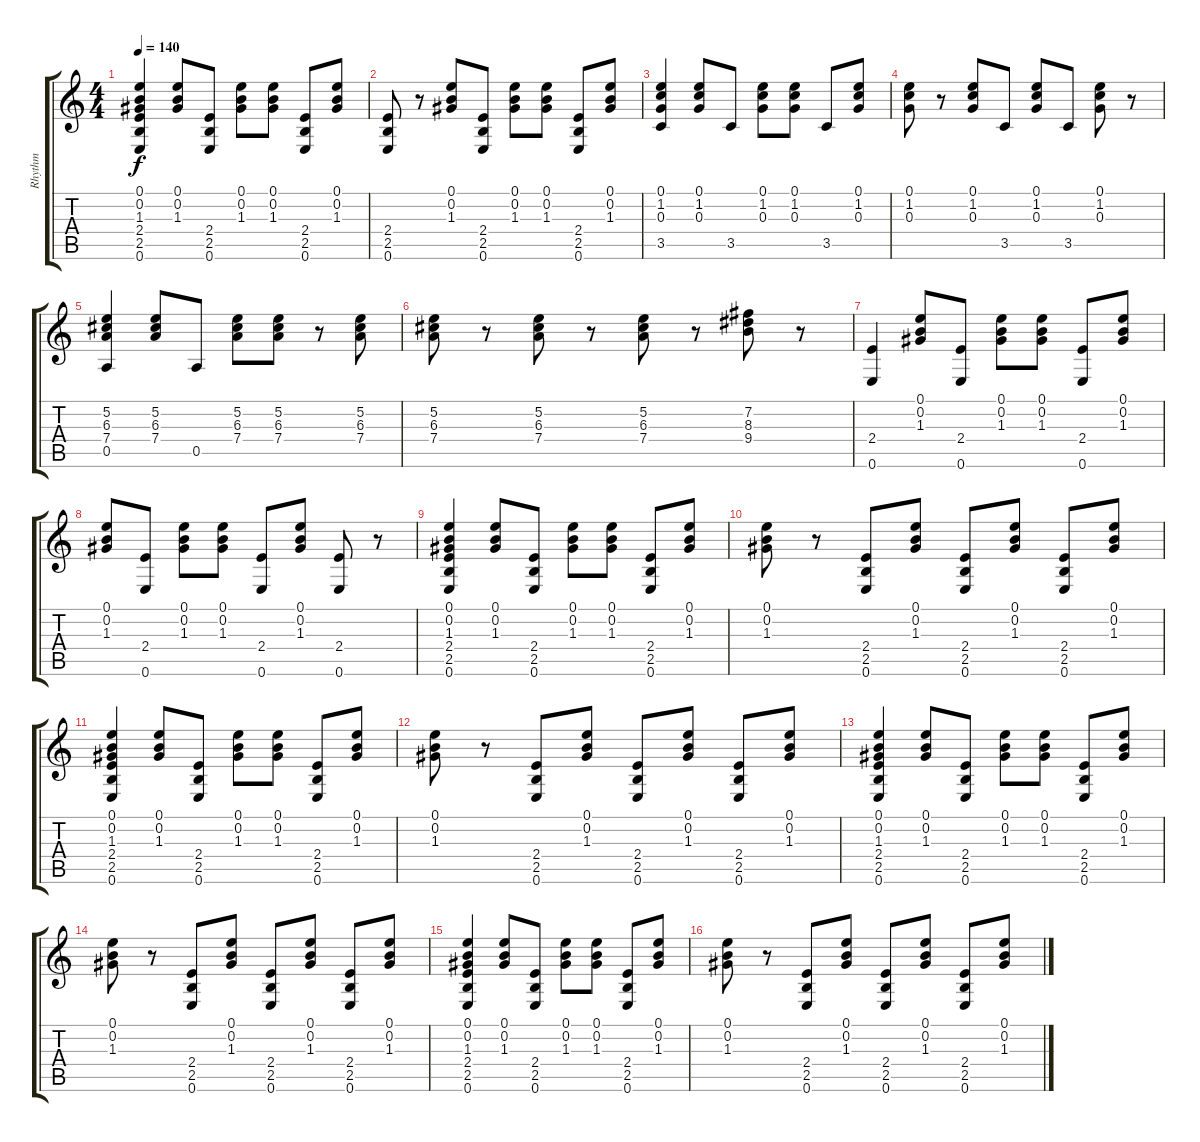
\track ("Rhythm" "Rhythm") {instrument acousticguitarsteel}
\staff {score tabs}
\tuning (E4 B3 G3 D3 A2 E2) {hide}
\ts (4 4)
\tempo 140
\clef g2
\ks c
(0.1 0.2 1.3 2.4 2.5 0.6).4{dy f} (0.1 0.2 1.3).8 (2.4 2.5 0.6).8 (0.1 0.2 1.3).8 (0.1 0.2 1.3).8 (2.4 2.5 0.6).8 (0.1 0.2 1.3).8 |
(2.4 2.5 0.6).8 r.8 (0.1 0.2 1.3).8 (2.4 2.5 0.6).8 (0.1 0.2 1.3).8 (0.1 0.2 1.3).8 (2.4 2.5 0.6).8 (0.1 0.2 1.3).8 |
(0.1 1.2 0.3 3.5).4 (0.1 1.2 0.3).8 3.5.8 (0.1 1.2 0.3).8 (0.1 1.2 0.3).8 3.5.8 (0.1 1.2 0.3).8 |
(0.1 1.2 0.3).8 r.8 (0.1 1.2 0.3).8 3.5.8 (0.1 1.2 0.3).8 3.5.8 (0.1 1.2 0.3).8 r.8 |
(5.2 6.3 7.4 0.5).4 (5.2 6.3 7.4).8 0.5.8 (5.2 6.3 7.4).8 (5.2 6.3 7.4).8 r.8 (5.2 6.3 7.4).8 |
(5.2 6.3 7.4).8 r.8 (5.2 6.3 7.4).8 r.8 (5.2 6.3 7.4).8 r.8 (7.2 8.3 9.4).8 r.8 |
(2.4 0.6).4 (0.1 0.2 1.3).8 (2.4 0.6).8 (0.1 0.2 1.3).8 (0.1 0.2 1.3).8 (2.4 0.6).8 (0.1 0.2 1.3).8 |
(0.1 0.2 1.3).8 (2.4 0.6).8 (0.1 0.2 1.3).8 (0.1 0.2 1.3).8 (2.4 0.6).8 (0.1 0.2 1.3).8 (2.4 0.6).8 r.8 |
(0.1 0.2 1.3 2.4 2.5 0.6).4 (0.1 0.2 1.3).8 (2.4 2.5 0.6).8 (0.1 0.2 1.3).8 (0.1 0.2 1.3).8 (2.4 2.5 0.6).8 (0.1 0.2 1.3).8 |
(0.1 0.2 1.3).8 r.8 (2.4 2.5 0.6).8 (0.1 0.2 1.3).8 (2.4 2.5 0.6).8 (0.1 0.2 1.3).8 (2.4 2.5 0.6).8 (0.1 0.2 1.3).8 |
(0.1 0.2 1.3 2.4 2.5 0.6).4 (0.1 0.2 1.3).8 (2.4 2.5 0.6).8 (0.1 0.2 1.3).8 (0.1 0.2 1.3).8 (2.4 2.5 0.6).8 (0.1 0.2 1.3).8 |
(0.1 0.2 1.3).8 r.8 (2.4 2.5 0.6).8 (0.1 0.2 1.3).8 (2.4 2.5 0.6).8 (0.1 0.2 1.3).8 (2.4 2.5 0.6).8 (0.1 0.2 1.3).8 |
(0.1 0.2 1.3 2.4 2.5 0.6).4 (0.1 0.2 1.3).8 (2.4 2.5 0.6).8 (0.1 0.2 1.3).8 (0.1 0.2 1.3).8 (2.4 2.5 0.6).8 (0.1 0.2 1.3).8 |
(0.1 0.2 1.3).8 r.8 (2.4 2.5 0.6).8 (0.1 0.2 1.3).8 (2.4 2.5 0.6).8 (0.1 0.2 1.3).8 (2.4 2.5 0.6).8 (0.1 0.2 1.3).8 |
(0.1 0.2 1.3 2.4 2.5 0.6).4 (0.1 0.2 1.3).8 (2.4 2.5 0.6).8 (0.1 0.2 1.3).8 (0.1 0.2 1.3).8 (2.4 2.5 0.6).8 (0.1 0.2 1.3).8 |
(0.1 0.2 1.3).8 r.8 (2.4 2.5 0.6).8 (0.1 0.2 1.3).8 (2.4 2.5 0.6).8 (0.1 0.2 1.3).8 (2.4 2.5 0.6).8 (0.1 0.2 1.3).8
